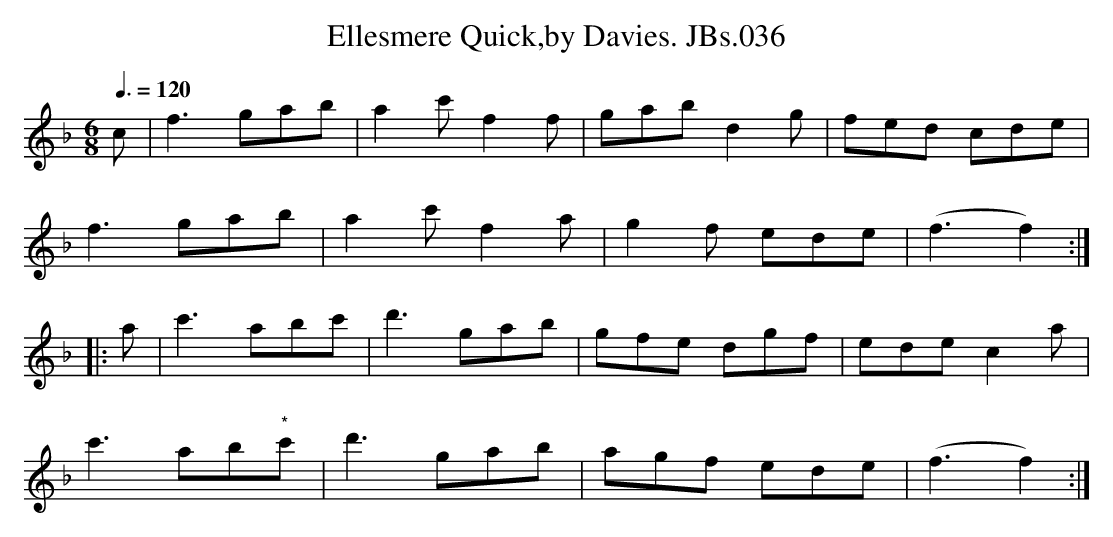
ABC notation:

X:1
T:Ellesmere Quick,by Davies. JBs.036
L:1/8
M:6/8
Q:3/8=120
K:F
c|f3 gab|a2c'f2f|gab d2g|fed cde|!
f3gab|a2c'f2a|g2f ede|(f3f2):|!
|:a|c'3abc'|d'3 gab|gfe dgf|ede c2a|!
c'3ab"*"c'|d'3 gab|agf ede|(f3f2):|
